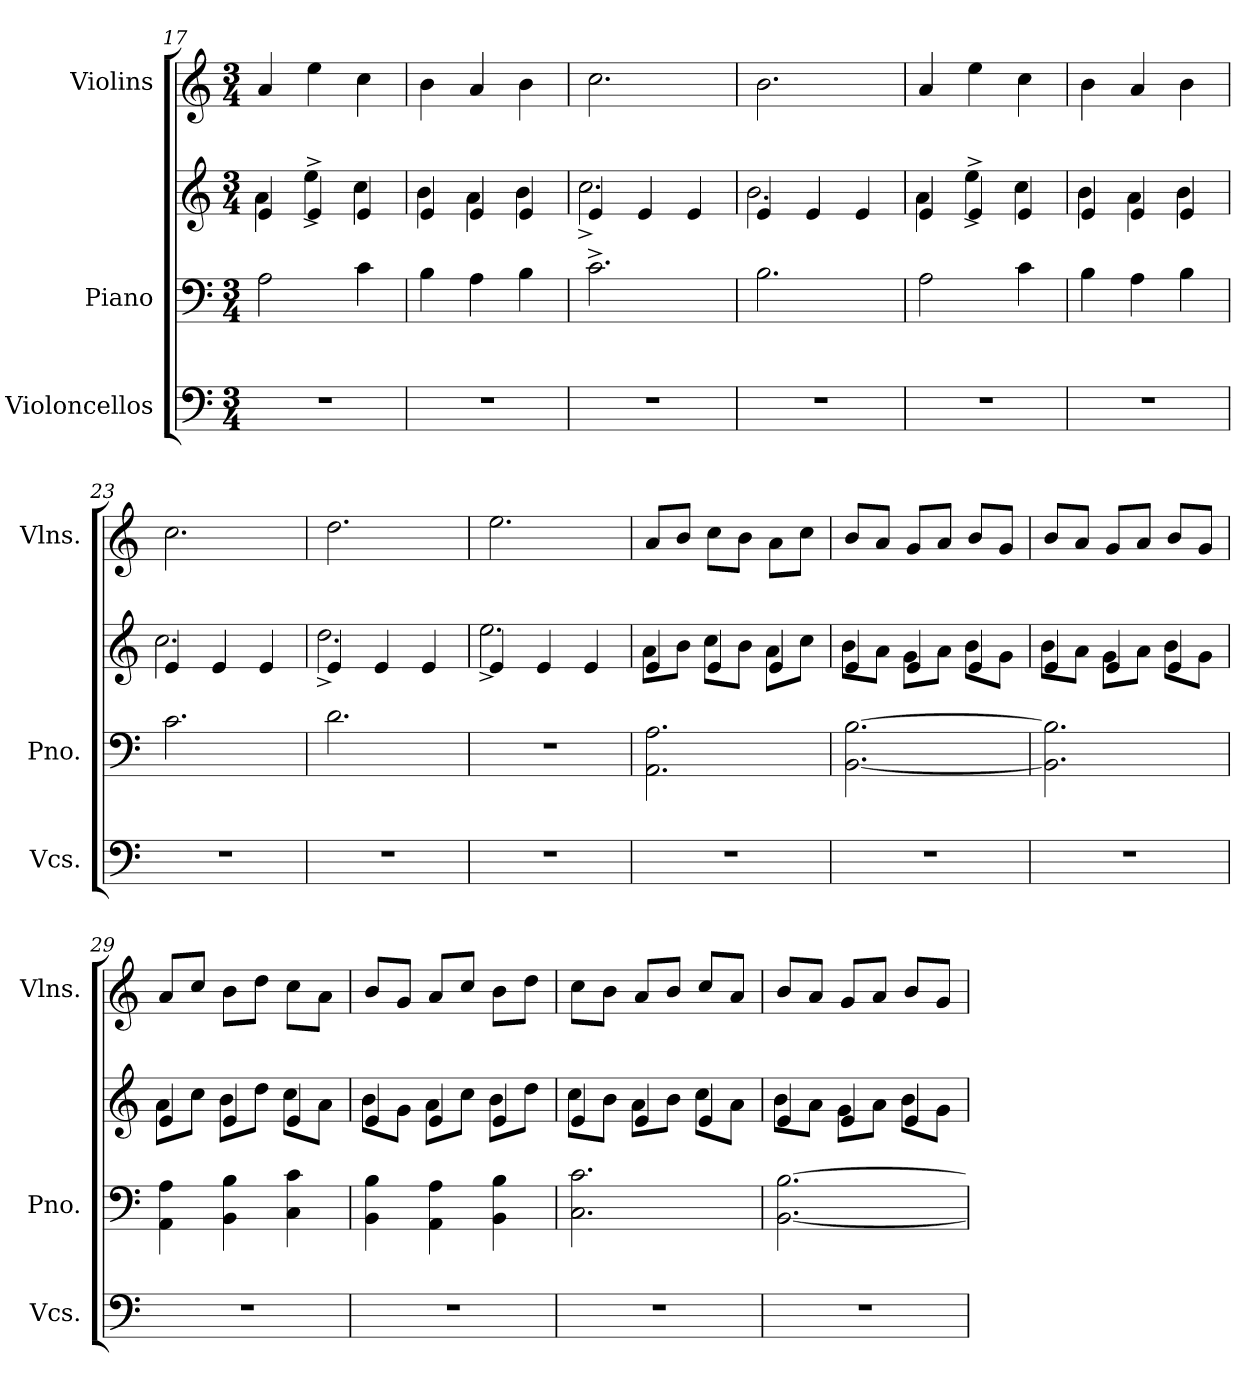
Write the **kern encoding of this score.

**kern	**kern	**kern	**kern
*part3	*part2	*part2	*part1
*staff4	*staff3	*staff2	*staff1
*I"Violoncellos	*I"Piano	*	*I"Violins
*I'Vcs.	*I'Pno.	*	*I'Vlns.
*clefF4	*clefF4	*clefG2	*clefG2
*k[]	*k[]	*k[]	*k[]
*M3/4	*M3/4	*M3/4	*M3/4
=17	=17	=17	=17
*	*	*^	*
2.r	2A\	4e/	4a\	4a/
.	.	4e^/	4ee^\	4ee\
.	4c\	4e/	4cc\	4cc\
=18	=18	=18	=18	=18
2.r	4B\	4e/	4b\	4b\
.	4A\	4e/	4a\	4a/
.	4B\	4e/	4b\	4b\
!!LO:LB:g=z
=19	=19	=19	=19	=19
2.r	2.c^\	4e/	2.cc^\	2.cc\
.	.	4e/	.	.
.	.	4e/	.	.
=20	=20	=20	=20	=20
2.r	2.B\	4e/	2.b\	2.b\
.	.	4e/	.	.
.	.	4e/	.	.
=21	=21	=21	=21	=21
2.r	2A\	4e/	4a\	4a/
.	.	4e^/	4ee^\	4ee\
.	4c\	4e/	4cc\	4cc\
=22	=22	=22	=22	=22
2.r	4B\	4e/	4b\	4b\
.	4A\	4e/	4a\	4a/
.	4B\	4e/	4b\	4b\
=23	=23	=23	=23	=23
2.r	2.c\	4e/	2.cc\	2.cc\
.	.	4e/	.	.
.	.	4e/	.	.
=24	=24	=24	=24	=24
2.r	2.d\	4e/	2.dd^\	2.dd\
.	.	4e/	.	.
.	.	4e/	.	.
=25	=25	=25	=25	=25
2.r	2.r	4e/	2.ee^\	2.ee\
.	.	4e/	.	.
.	.	4e/	.	.
=26	=26	=26	=26	=26
2.r	2.AA\ 2.A\	4e/	8a\L	8a/L
.	.	.	8b\J	8b/J
.	.	4e/	8cc\L	8cc\L
.	.	.	8b\J	8b\J
.	.	4e/	8a\L	8a\L
.	.	.	8cc\J	8cc\J
!!LO:PB:g=z
=27	=27	=27	=27	=27
2.r	[2.BB\ [2.B\	4e/	8b\L	8b/L
.	.	.	8a\J	8a/J
.	.	4e/	8g\L	8g/L
.	.	.	8a\J	8a/J
.	.	4e/	8b\L	8b/L
.	.	.	8g\J	8g/J
=28	=28	=28	=28	=28
2.r	2.BB\] 2.B\]	4e/	8b\L	8b/L
.	.	.	8a\J	8a/J
.	.	4e/	8g\L	8g/L
.	.	.	8a\J	8a/J
.	.	4e/	8b\L	8b/L
.	.	.	8g\J	8g/J
=29	=29	=29	=29	=29
2.r	4AA\ 4A\	4e/	8a\L	8a/L
.	.	.	8cc\J	8cc/J
.	4BB\ 4B\	4e/	8b\L	8b\L
.	.	.	8dd\J	8dd\J
.	4C\ 4c\	4e/	8cc\L	8cc\L
.	.	.	8a\J	8a\J
=30	=30	=30	=30	=30
2.r	4BB\ 4B\	4e/	8b\L	8b/L
.	.	.	8g\J	8g/J
.	4AA\ 4A\	4e/	8a\L	8a/L
.	.	.	8cc\J	8cc/J
.	4BB\ 4B\	4e/	8b\L	8b\L
.	.	.	8dd\J	8dd\J
=31	=31	=31	=31	=31
2.r	2.C\ 2.c\	4e/	8cc\L	8cc\L
.	.	.	8b\J	8b\J
.	.	4e/	8a\L	8a/L
.	.	.	8b\J	8b/J
.	.	4e/	8cc\L	8cc/L
.	.	.	8a\J	8a/J
=32	=32	=32	=32	=32
2.r	[2.BB\ [2.B\	4e/	8b\L	8b/L
.	.	.	8a\J	8a/J
.	.	4e/	8g\L	8g/L
.	.	.	8a\J	8a/J
.	.	4e/	8b\L	8b/L
.	.	.	8g\J	8g/J
*	*	*v	*v	*
=	=	=	=
*-	*-	*-	*-
